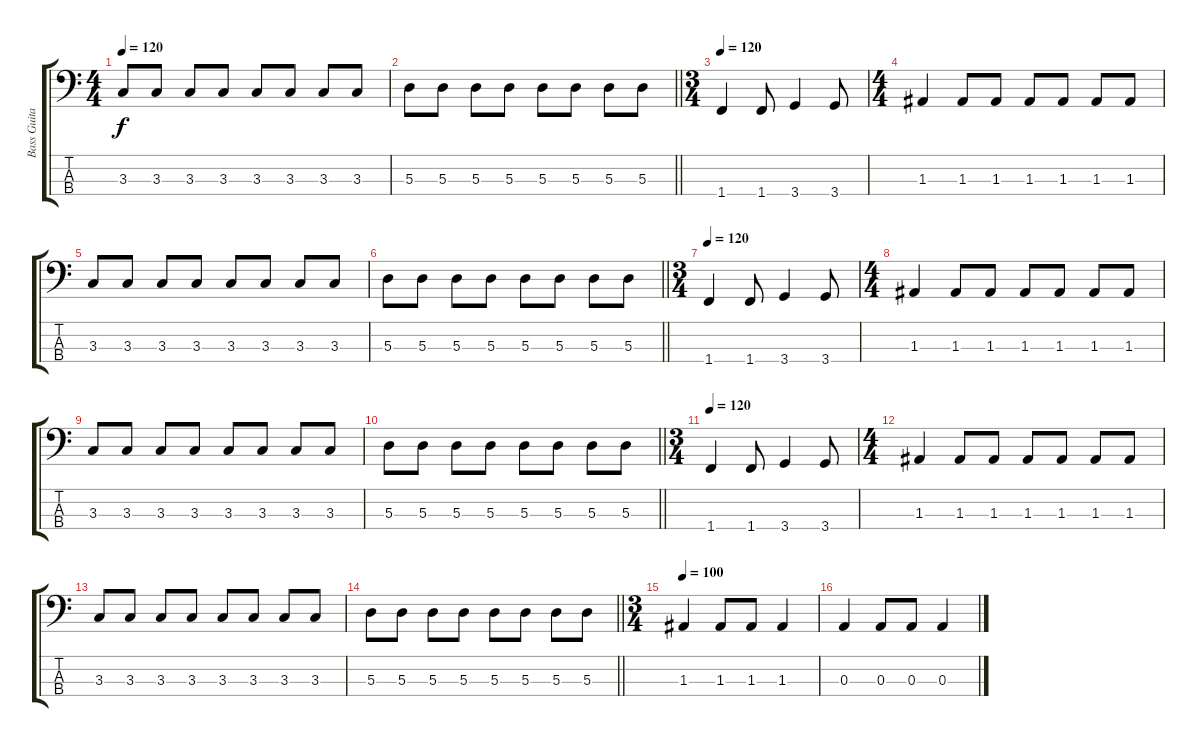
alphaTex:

\track ("Bass Guitar" "Bass Guita") {instrument electricbassfinger}
\staff {score tabs}
\tuning (G2 D2 A1 E1) {hide}
\ts (4 4)
\tempo 120
\clef f4
\ks c
3.3.8{dy f} 3.3.8 3.3.8 3.3.8 3.3.8 3.3.8 3.3.8 3.3.8 |
\barLineRight lightlight
5.3.8 5.3.8 5.3.8 5.3.8 5.3.8 5.3.8 5.3.8 5.3.8 |
\ts (3 4)
\tempo 120
1.4.4 1.4.8 3.4.4 3.4.8 |
\ts (4 4)
1.3.4 1.3.8 1.3.8 1.3.8 1.3.8 1.3.8 1.3.8 |
3.3.8 3.3.8 3.3.8 3.3.8 3.3.8 3.3.8 3.3.8 3.3.8 |
\barLineRight lightlight
5.3.8 5.3.8 5.3.8 5.3.8 5.3.8 5.3.8 5.3.8 5.3.8 |
\ts (3 4)
\tempo 120
1.4.4 1.4.8 3.4.4 3.4.8 |
\ts (4 4)
1.3.4 1.3.8 1.3.8 1.3.8 1.3.8 1.3.8 1.3.8 |
3.3.8 3.3.8 3.3.8 3.3.8 3.3.8 3.3.8 3.3.8 3.3.8 |
\barLineRight lightlight
5.3.8 5.3.8 5.3.8 5.3.8 5.3.8 5.3.8 5.3.8 5.3.8 |
\ts (3 4)
\tempo 120
1.4.4 1.4.8 3.4.4 3.4.8 |
\ts (4 4)
1.3.4 1.3.8 1.3.8 1.3.8 1.3.8 1.3.8 1.3.8 |
3.3.8 3.3.8 3.3.8 3.3.8 3.3.8 3.3.8 3.3.8 3.3.8 |
\barLineRight lightlight
5.3.8 5.3.8 5.3.8 5.3.8 5.3.8 5.3.8 5.3.8 5.3.8 |
\ts (3 4)
\tempo 100
1.3.4 1.3.8 1.3.8 1.3.4 |
0.3.4 0.3.8 0.3.8 0.3.4
